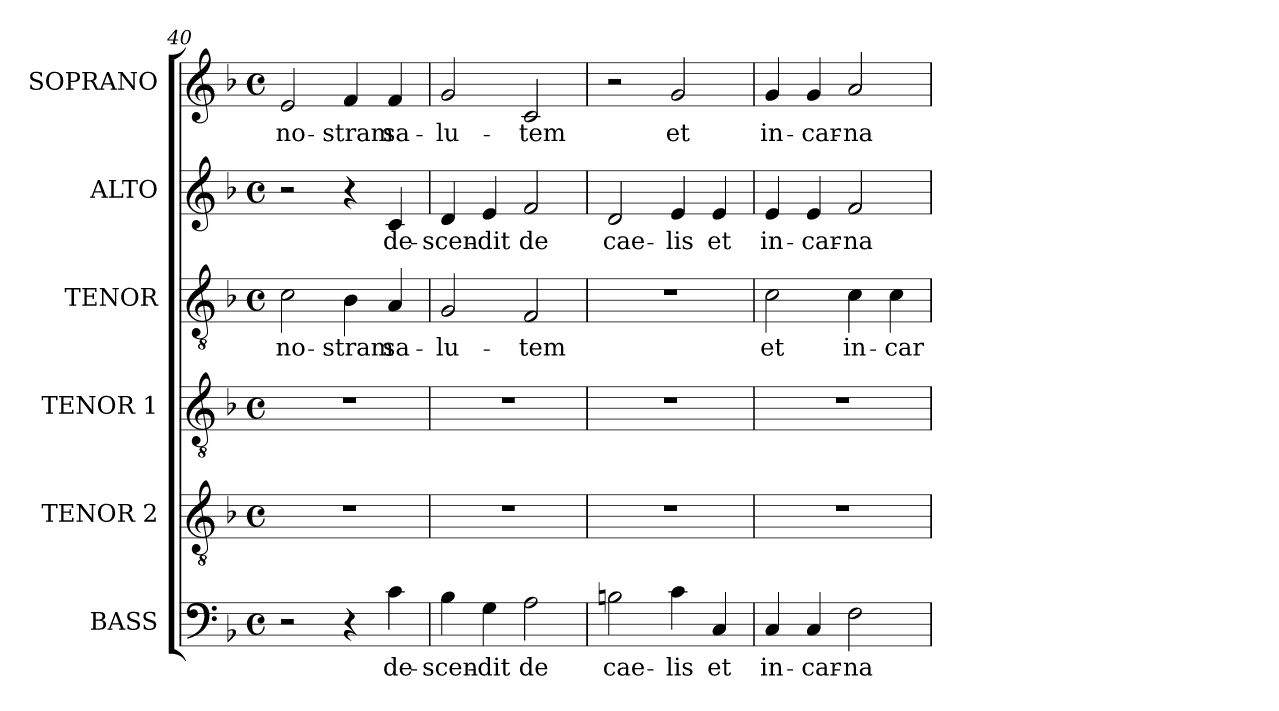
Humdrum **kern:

**kern	**text	**kern	**kern	**kern	**text	**kern	**text	**kern	**text
*part6	*part6	*part5	*part4	*part3	*part3	*part2	*part2	*part1	*part1
*staff6	*staff6	*staff5	*staff4	*staff3	*staff3	*staff2	*staff2	*staff1	*staff1
*I"BASS	*	*I"TENOR 2	*I"TENOR 1	*I"TENOR	*	*I"ALTO	*	*I"SOPRANO	*
*I'B.	*	*I'T2.	*I'T1.	*I'T.	*	*I'A.	*	*I'S.	*
*clefF4	*	*clefGv2	*clefGv2	*clefGv2	*	*clefG2	*	*clefG2	*
*	*	*ITrd7c12	*ITrd7c12	*ITrd7c12	*	*	*	*	*
*k[b-]	*	*k[b-]	*k[b-]	*k[b-]	*	*k[b-]	*	*k[b-]	*
*F:	*	*F:	*F:	*F:	*	*F:	*	*F:	*
*M4/4	*	*M4/4	*M4/4	*M4/4	*	*M4/4	*	*M4/4	*
*met(c)	*	*met(c)	*met(c)	*met(c)	*	*met(c)	*	*met(c)	*
=40	=40	=40	=40	=40	=40	=40	=40	=40	=40
!	!	!	!	!	!LO:LY:b:color=#000000	!	!	!	!
!	!	!	!	!	!	!	!	!	!LO:LY:b:color=#000000
2r	.	1r	1r	2Ci\	no-	2r	.	2ei/	no-
!	!	!	!	!	!LO:LY:b:color=#000000	!	!	!	!
!	!	!	!	!	!	!	!	!	!LO:LY:b:color=#000000
4r	.	.	.	4BB-i\	-stram	4r	.	4fi/	-stram
!	!LO:LY:b:color=#000000	!	!	!	!	!	!	!	!
!	!	!	!	!	!LO:LY:b:color=#000000	!	!	!	!
!	!	!	!	!	!	!	!LO:LY:b:color=#000000	!	!
!	!	!	!	!	!	!	!	!	!LO:LY:b:color=#000000
4ci\	de-	.	.	4AAi/	sa-	4ci/	de-	4fi/	sa-
=41	=41	=41	=41	=41	=41	=41	=41	=41	=41
!	!LO:LY:b:color=#000000	!	!	!	!	!	!	!	!
!	!	!	!	!	!LO:LY:b:color=#000000	!	!	!	!
!	!	!	!	!	!	!	!LO:LY:b:color=#000000	!	!
!	!	!	!	!	!	!	!	!	!LO:LY:b:color=#000000
4B-i\	-scen-	1r	1r	2GGi/	-lu-	4di/	-scen-	2gi/	-lu-
!	!LO:LY:b:color=#000000	!	!	!	!	!	!	!	!
!	!	!	!	!	!	!	!LO:LY:b:color=#000000	!	!
4Gi\	-dit	.	.	.	.	4ei/	-dit	.	.
!	!LO:LY:b:color=#000000	!	!	!	!	!	!	!	!
!	!	!	!	!	!LO:LY:b:color=#000000	!	!	!	!
!	!	!	!	!	!	!	!LO:LY:b:color=#000000	!	!
!	!	!	!	!	!	!	!	!	!LO:LY:b:color=#000000
2Ai\	de	.	.	2FFi/	-tem	2fi/	de	2ci/	-tem
=42	=42	=42	=42	=42	=42	=42	=42	=42	=42
!	!LO:LY:b:color=#000000	!	!	!	!	!	!	!	!
!	!	!	!	!	!	!	!LO:LY:b:color=#000000	!	!
2Bni\	cae-	1r	1r	1r	.	2di/	cae-	2r	.
!	!LO:LY:b:color=#000000	!	!	!	!	!	!	!	!
!	!	!	!	!	!	!	!LO:LY:b:color=#000000	!	!
!	!	!	!	!	!	!	!	!	!LO:LY:b:color=#000000
4ci\	-lis	.	.	.	.	4ei/	-lis	2gi/	et
!	!LO:LY:b:color=#000000	!	!	!	!	!	!	!	!
!	!	!	!	!	!	!	!LO:LY:b:color=#000000	!	!
4Ci/	et	.	.	.	.	4ei/	et	.	.
=43	=43	=43	=43	=43	=43	=43	=43	=43	=43
!	!LO:LY:b:color=#000000	!	!	!	!	!	!	!	!
!	!	!	!	!	!LO:LY:b:color=#000000	!	!	!	!
!	!	!	!	!	!	!	!LO:LY:b:color=#000000	!	!
!	!	!	!	!	!	!	!	!	!LO:LY:b:color=#000000
4Ci/	in-	1r	1r	2Ci\	et	4ei/	in-	4gi/	in-
!	!LO:LY:b:color=#000000	!	!	!	!	!	!	!	!
!	!	!	!	!	!	!	!LO:LY:b:color=#000000	!	!
!	!	!	!	!	!	!	!	!	!LO:LY:b:color=#000000
4Ci/	-car-	.	.	.	.	4ei/	-car-	4gi/	-car-
!	!LO:LY:b:color=#000000	!	!	!	!	!	!	!	!
!	!	!	!	!	!LO:LY:b:color=#000000	!	!	!	!
!	!	!	!	!	!	!	!LO:LY:b:color=#000000	!	!
!	!	!	!	!	!	!	!	!	!LO:LY:b:color=#000000
2Fi\	-na-	.	.	4Ci\	in-	2fi/	-na-	2ai/	-na-
!	!	!	!	!	!LO:LY:b:color=#000000	!	!	!	!
.	.	.	.	4Ci\	-car-	.	.	.	.
=	=	=	=	=	=	=	=	=	=
*-	*-	*-	*-	*-	*-	*-	*-	*-	*-
